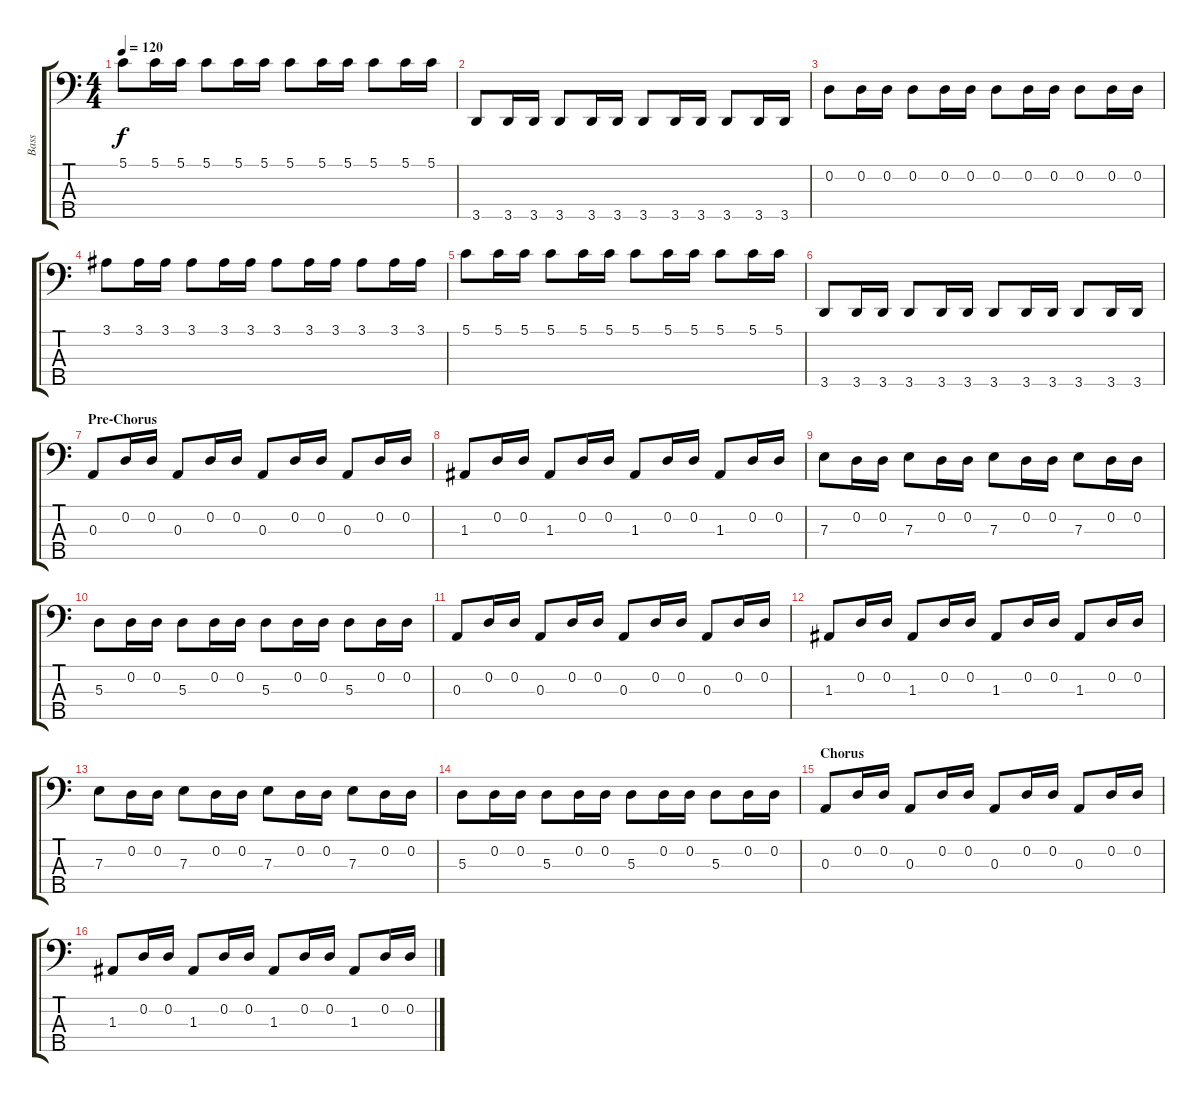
\track ("Bass" "Bass") {instrument electricbassfinger}
\staff {score tabs}
\tuning (G2 D2 A1 E1 B0) {hide}
\ts (4 4)
\tempo 120
\clef f4
\ks c
5.1.8{dy f} 5.1.16 5.1.16 5.1.8 5.1.16 5.1.16 5.1.8 5.1.16 5.1.16 5.1.8 5.1.16 5.1.16 |
3.5.8 3.5.16 3.5.16 3.5.8 3.5.16 3.5.16 3.5.8 3.5.16 3.5.16 3.5.8 3.5.16 3.5.16 |
0.2.8 0.2.16 0.2.16 0.2.8 0.2.16 0.2.16 0.2.8 0.2.16 0.2.16 0.2.8 0.2.16 0.2.16 |
3.1.8 3.1.16 3.1.16 3.1.8 3.1.16 3.1.16 3.1.8 3.1.16 3.1.16 3.1.8 3.1.16 3.1.16 |
5.1.8 5.1.16 5.1.16 5.1.8 5.1.16 5.1.16 5.1.8 5.1.16 5.1.16 5.1.8 5.1.16 5.1.16 |
3.5.8 3.5.16 3.5.16 3.5.8 3.5.16 3.5.16 3.5.8 3.5.16 3.5.16 3.5.8 3.5.16 3.5.16 |
\section ("" "Pre-Chorus")
0.3.8 0.2.16 0.2.16 0.3.8 0.2.16 0.2.16 0.3.8 0.2.16 0.2.16 0.3.8 0.2.16 0.2.16 |
1.3.8 0.2.16 0.2.16 1.3.8 0.2.16 0.2.16 1.3.8 0.2.16 0.2.16 1.3.8 0.2.16 0.2.16 |
7.3.8 0.2.16 0.2.16 7.3.8 0.2.16 0.2.16 7.3.8 0.2.16 0.2.16 7.3.8 0.2.16 0.2.16 |
5.3.8 0.2.16 0.2.16 5.3.8 0.2.16 0.2.16 5.3.8 0.2.16 0.2.16 5.3.8 0.2.16 0.2.16 |
0.3.8 0.2.16 0.2.16 0.3.8 0.2.16 0.2.16 0.3.8 0.2.16 0.2.16 0.3.8 0.2.16 0.2.16 |
1.3.8 0.2.16 0.2.16 1.3.8 0.2.16 0.2.16 1.3.8 0.2.16 0.2.16 1.3.8 0.2.16 0.2.16 |
7.3.8 0.2.16 0.2.16 7.3.8 0.2.16 0.2.16 7.3.8 0.2.16 0.2.16 7.3.8 0.2.16 0.2.16 |
5.3.8 0.2.16 0.2.16 5.3.8 0.2.16 0.2.16 5.3.8 0.2.16 0.2.16 5.3.8 0.2.16 0.2.16 |
\section ("" "Chorus")
0.3.8 0.2.16 0.2.16 0.3.8 0.2.16 0.2.16 0.3.8 0.2.16 0.2.16 0.3.8 0.2.16 0.2.16 |
1.3.8 0.2.16 0.2.16 1.3.8 0.2.16 0.2.16 1.3.8 0.2.16 0.2.16 1.3.8 0.2.16 0.2.16
